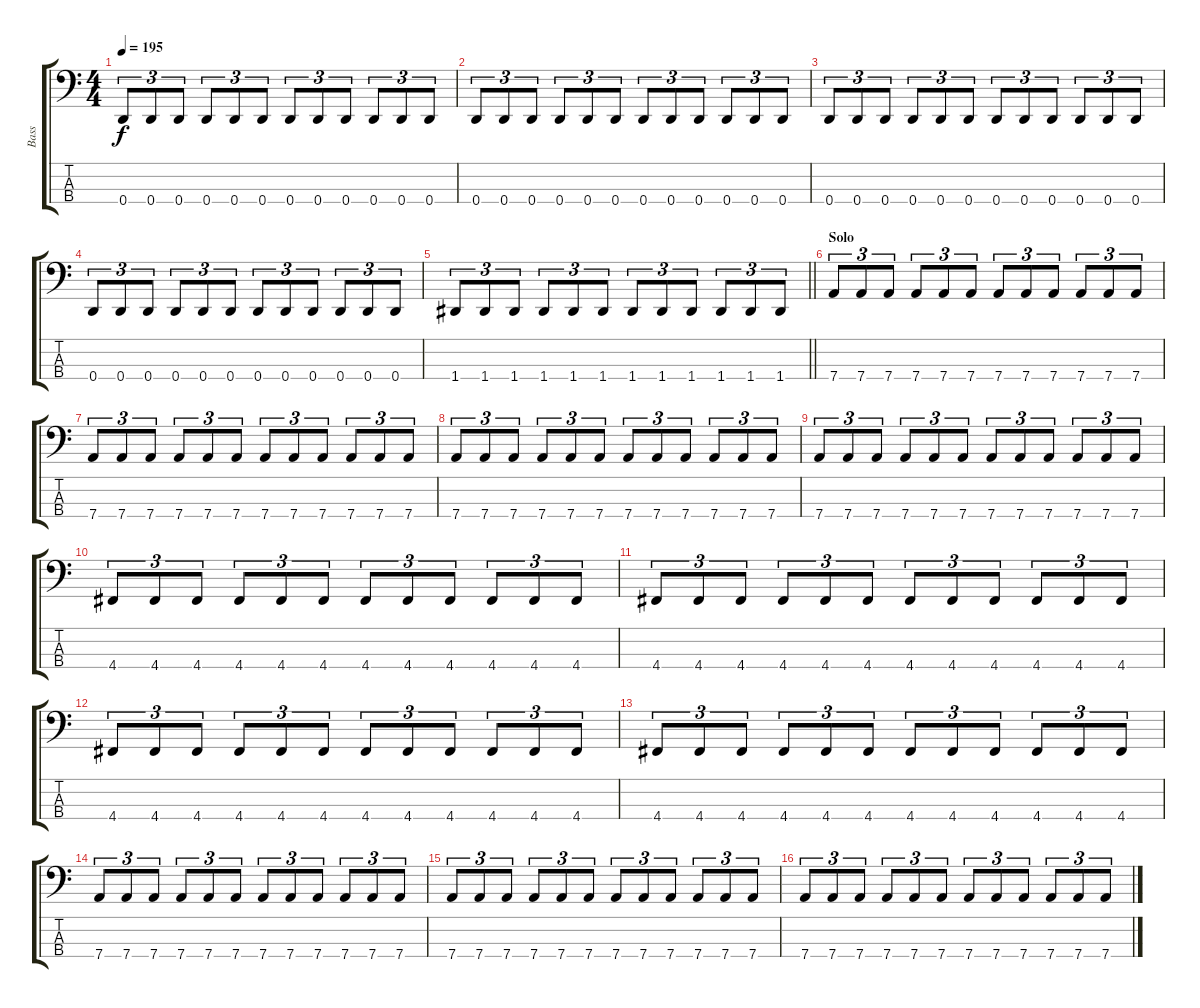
\track ("Bass" "Bass") {instrument electricbassfinger}
\staff {score tabs}
\tuning (F2 C2 G1 D1) {hide}
\ts (4 4)
\tempo 195
\clef f4
\ks c
0.4.8{tu (3 2) dy f} 0.4.8{tu (3 2)} 0.4.8{tu (3 2)} 0.4.8{tu (3 2)} 0.4.8{tu (3 2)} 0.4.8{tu (3 2)} 0.4.8{tu (3 2)} 0.4.8{tu (3 2)} 0.4.8{tu (3 2)} 0.4.8{tu (3 2)} 0.4.8{tu (3 2)} 0.4.8{tu (3 2)} |
0.4.8{tu (3 2)} 0.4.8{tu (3 2)} 0.4.8{tu (3 2)} 0.4.8{tu (3 2)} 0.4.8{tu (3 2)} 0.4.8{tu (3 2)} 0.4.8{tu (3 2)} 0.4.8{tu (3 2)} 0.4.8{tu (3 2)} 0.4.8{tu (3 2)} 0.4.8{tu (3 2)} 0.4.8{tu (3 2)} |
0.4.8{tu (3 2)} 0.4.8{tu (3 2)} 0.4.8{tu (3 2)} 0.4.8{tu (3 2)} 0.4.8{tu (3 2)} 0.4.8{tu (3 2)} 0.4.8{tu (3 2)} 0.4.8{tu (3 2)} 0.4.8{tu (3 2)} 0.4.8{tu (3 2)} 0.4.8{tu (3 2)} 0.4.8{tu (3 2)} |
0.4.8{tu (3 2)} 0.4.8{tu (3 2)} 0.4.8{tu (3 2)} 0.4.8{tu (3 2)} 0.4.8{tu (3 2)} 0.4.8{tu (3 2)} 0.4.8{tu (3 2)} 0.4.8{tu (3 2)} 0.4.8{tu (3 2)} 0.4.8{tu (3 2)} 0.4.8{tu (3 2)} 0.4.8{tu (3 2)} |
\barLineRight lightlight
1.4.8{tu (3 2)} 1.4.8{tu (3 2)} 1.4.8{tu (3 2)} 1.4.8{tu (3 2)} 1.4.8{tu (3 2)} 1.4.8{tu (3 2)} 1.4.8{tu (3 2)} 1.4.8{tu (3 2)} 1.4.8{tu (3 2)} 1.4.8{tu (3 2)} 1.4.8{tu (3 2)} 1.4.8{tu (3 2)} |
\section ("" "Solo")
7.4.8{tu (3 2)} 7.4.8{tu (3 2)} 7.4.8{tu (3 2)} 7.4.8{tu (3 2)} 7.4.8{tu (3 2)} 7.4.8{tu (3 2)} 7.4.8{tu (3 2)} 7.4.8{tu (3 2)} 7.4.8{tu (3 2)} 7.4.8{tu (3 2)} 7.4.8{tu (3 2)} 7.4.8{tu (3 2)} |
7.4.8{tu (3 2)} 7.4.8{tu (3 2)} 7.4.8{tu (3 2)} 7.4.8{tu (3 2)} 7.4.8{tu (3 2)} 7.4.8{tu (3 2)} 7.4.8{tu (3 2)} 7.4.8{tu (3 2)} 7.4.8{tu (3 2)} 7.4.8{tu (3 2)} 7.4.8{tu (3 2)} 7.4.8{tu (3 2)} |
7.4.8{tu (3 2)} 7.4.8{tu (3 2)} 7.4.8{tu (3 2)} 7.4.8{tu (3 2)} 7.4.8{tu (3 2)} 7.4.8{tu (3 2)} 7.4.8{tu (3 2)} 7.4.8{tu (3 2)} 7.4.8{tu (3 2)} 7.4.8{tu (3 2)} 7.4.8{tu (3 2)} 7.4.8{tu (3 2)} |
7.4.8{tu (3 2)} 7.4.8{tu (3 2)} 7.4.8{tu (3 2)} 7.4.8{tu (3 2)} 7.4.8{tu (3 2)} 7.4.8{tu (3 2)} 7.4.8{tu (3 2)} 7.4.8{tu (3 2)} 7.4.8{tu (3 2)} 7.4.8{tu (3 2)} 7.4.8{tu (3 2)} 7.4.8{tu (3 2)} |
4.4.8{tu (3 2)} 4.4.8{tu (3 2)} 4.4.8{tu (3 2)} 4.4.8{tu (3 2)} 4.4.8{tu (3 2)} 4.4.8{tu (3 2)} 4.4.8{tu (3 2)} 4.4.8{tu (3 2)} 4.4.8{tu (3 2)} 4.4.8{tu (3 2)} 4.4.8{tu (3 2)} 4.4.8{tu (3 2)} |
4.4.8{tu (3 2)} 4.4.8{tu (3 2)} 4.4.8{tu (3 2)} 4.4.8{tu (3 2)} 4.4.8{tu (3 2)} 4.4.8{tu (3 2)} 4.4.8{tu (3 2)} 4.4.8{tu (3 2)} 4.4.8{tu (3 2)} 4.4.8{tu (3 2)} 4.4.8{tu (3 2)} 4.4.8{tu (3 2)} |
4.4.8{tu (3 2)} 4.4.8{tu (3 2)} 4.4.8{tu (3 2)} 4.4.8{tu (3 2)} 4.4.8{tu (3 2)} 4.4.8{tu (3 2)} 4.4.8{tu (3 2)} 4.4.8{tu (3 2)} 4.4.8{tu (3 2)} 4.4.8{tu (3 2)} 4.4.8{tu (3 2)} 4.4.8{tu (3 2)} |
4.4.8{tu (3 2)} 4.4.8{tu (3 2)} 4.4.8{tu (3 2)} 4.4.8{tu (3 2)} 4.4.8{tu (3 2)} 4.4.8{tu (3 2)} 4.4.8{tu (3 2)} 4.4.8{tu (3 2)} 4.4.8{tu (3 2)} 4.4.8{tu (3 2)} 4.4.8{tu (3 2)} 4.4.8{tu (3 2)} |
7.4.8{tu (3 2)} 7.4.8{tu (3 2)} 7.4.8{tu (3 2)} 7.4.8{tu (3 2)} 7.4.8{tu (3 2)} 7.4.8{tu (3 2)} 7.4.8{tu (3 2)} 7.4.8{tu (3 2)} 7.4.8{tu (3 2)} 7.4.8{tu (3 2)} 7.4.8{tu (3 2)} 7.4.8{tu (3 2)} |
7.4.8{tu (3 2)} 7.4.8{tu (3 2)} 7.4.8{tu (3 2)} 7.4.8{tu (3 2)} 7.4.8{tu (3 2)} 7.4.8{tu (3 2)} 7.4.8{tu (3 2)} 7.4.8{tu (3 2)} 7.4.8{tu (3 2)} 7.4.8{tu (3 2)} 7.4.8{tu (3 2)} 7.4.8{tu (3 2)} |
7.4.8{tu (3 2)} 7.4.8{tu (3 2)} 7.4.8{tu (3 2)} 7.4.8{tu (3 2)} 7.4.8{tu (3 2)} 7.4.8{tu (3 2)} 7.4.8{tu (3 2)} 7.4.8{tu (3 2)} 7.4.8{tu (3 2)} 7.4.8{tu (3 2)} 7.4.8{tu (3 2)} 7.4.8{tu (3 2)}
